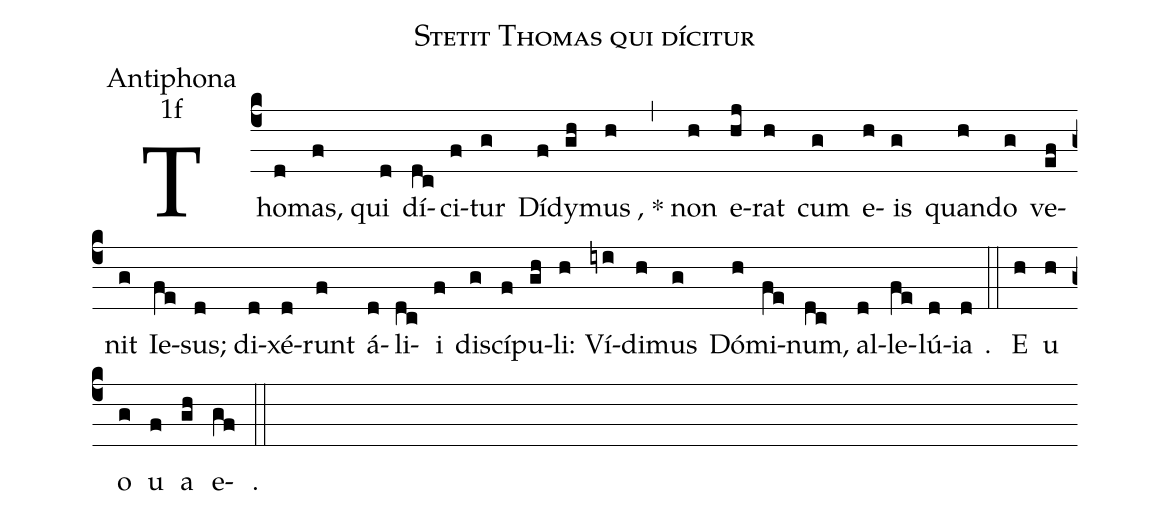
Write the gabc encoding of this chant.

name:Stetit Thomas qui dícitur;
office-part:Antiphona;
mode:1f;
%%
(c4) Tho(d)mas(f), qui(d) dí(dc)ci(f)tur(g) Dí(f)dy(gh)mus(h), *(,) non(h) e(hj)rat(h) cum(g) e(h)is(g) quan(h)do(g) ve(ef)nit(g) Ie(fe)sus(d); di(d)xé(d)runt(f) á(d)li(dc)i(f) dis(g)cí(f)pu(gh)li(h): Ví(iyi)di(h)mus(g) Dó(h)mi(fe)num(dc), al(d)le(fe)lú(d)ia(d). (::) E(h) u(h) o(g) u(f) a(gh) e(gf). (::)
